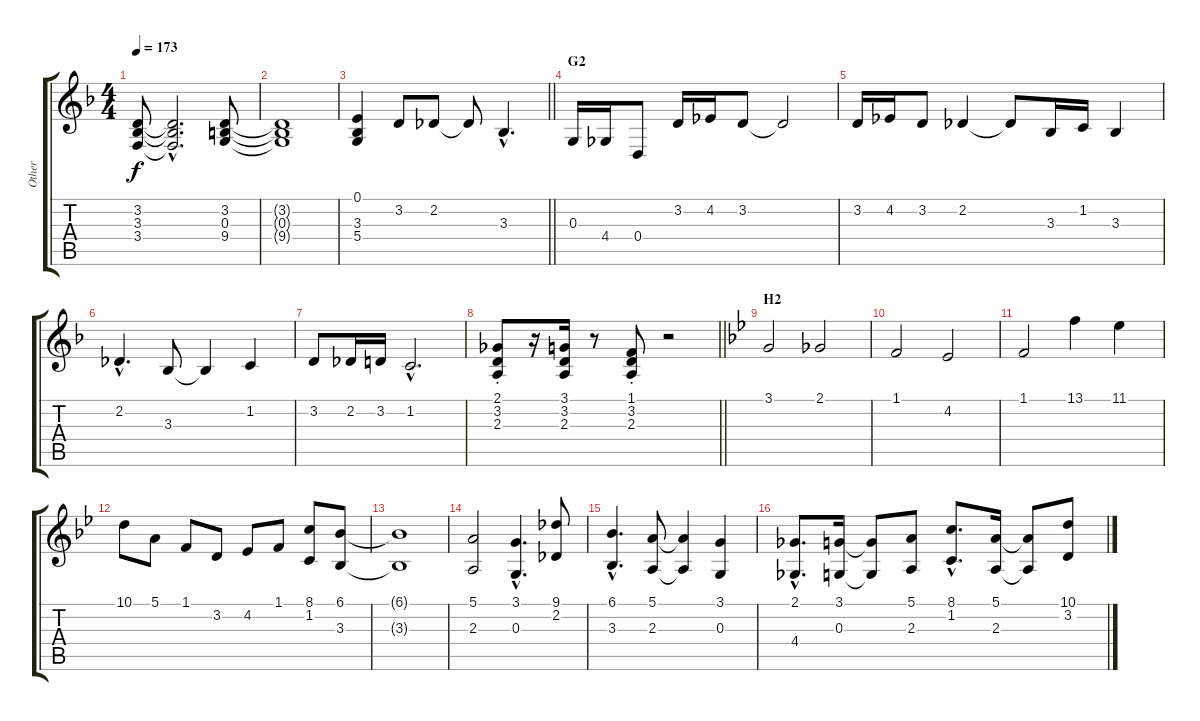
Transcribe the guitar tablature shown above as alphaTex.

\track ("Other" "Other") {instrument synthbrass2}
\staff {score tabs}
\tuning (E4 B3 G3 D3 A2 E2) {hide}
\ts (4 4)
\tempo 173
\clef g2
\ks dminor
(3.2{t} 3.3{t} 3.4{t}).8{dy f} (3.2{hac t} 3.3{hac t} 3.4{hac t}).2{d} (3.2 0.3 9.4).8 |
(3.2{t} 0.3{t} 9.4{t}).1 |
\barLineRight lightlight
(0.1 3.3 5.4).4 3.2.8 2.2.8 2.2{t}.8 3.3{hac}.4{d} |
\section ("" "G2")
0.3.16{instrument altosax} 4.4.16 0.4.8 3.2.16 4.2.16 3.2.8 3.2{t}.2 |
3.2.16 4.2.16 3.2.8 2.2.4 2.2{t}.8 3.3.16 1.2.16 3.3.4 |
2.2{hac}.4{d} 3.3.8 3.3{t}.4 1.2.4 |
3.2.8 2.2.16 3.2.16 1.2{hac}.2{d} |
\barLineRight lightlight
(2.1{st} 3.2{st} 2.3{st}).8{instrument synthbrass1} r.16 (3.1 3.2 2.3).16 r.8 (1.1{st} 3.2{st} 2.3{st}).8 r.2 |
\section ("" "H2")
\ks bb
3.1.2 2.1.2 |
1.1.2 4.2.2 |
1.1.2 13.1.4 11.1.4 |
10.1.8 5.1.8 1.1.8 3.2.8 4.2.8 1.1.8 (8.1 1.2).8 (6.1 3.3).8 |
(6.1{t} 3.3{t}).1 |
(5.1 2.3).2 (3.1{hac} 0.3{hac}).4{d} (9.1 2.2).8 |
(6.1{hac} 3.3{hac}).4{d} (5.1 2.3).8 (5.1{t} 2.3{t}).4 (3.1 0.3).4 |
(2.1{hac} 4.4{hac}).8{d} (3.1 0.3).16 (3.1{t} 0.3{t}).8 (5.1 2.3).8 (8.1{hac} 1.2{hac}).8{d} (5.1 2.3).16 (5.1{t} 2.3{t}).8 (10.1 3.2).8
